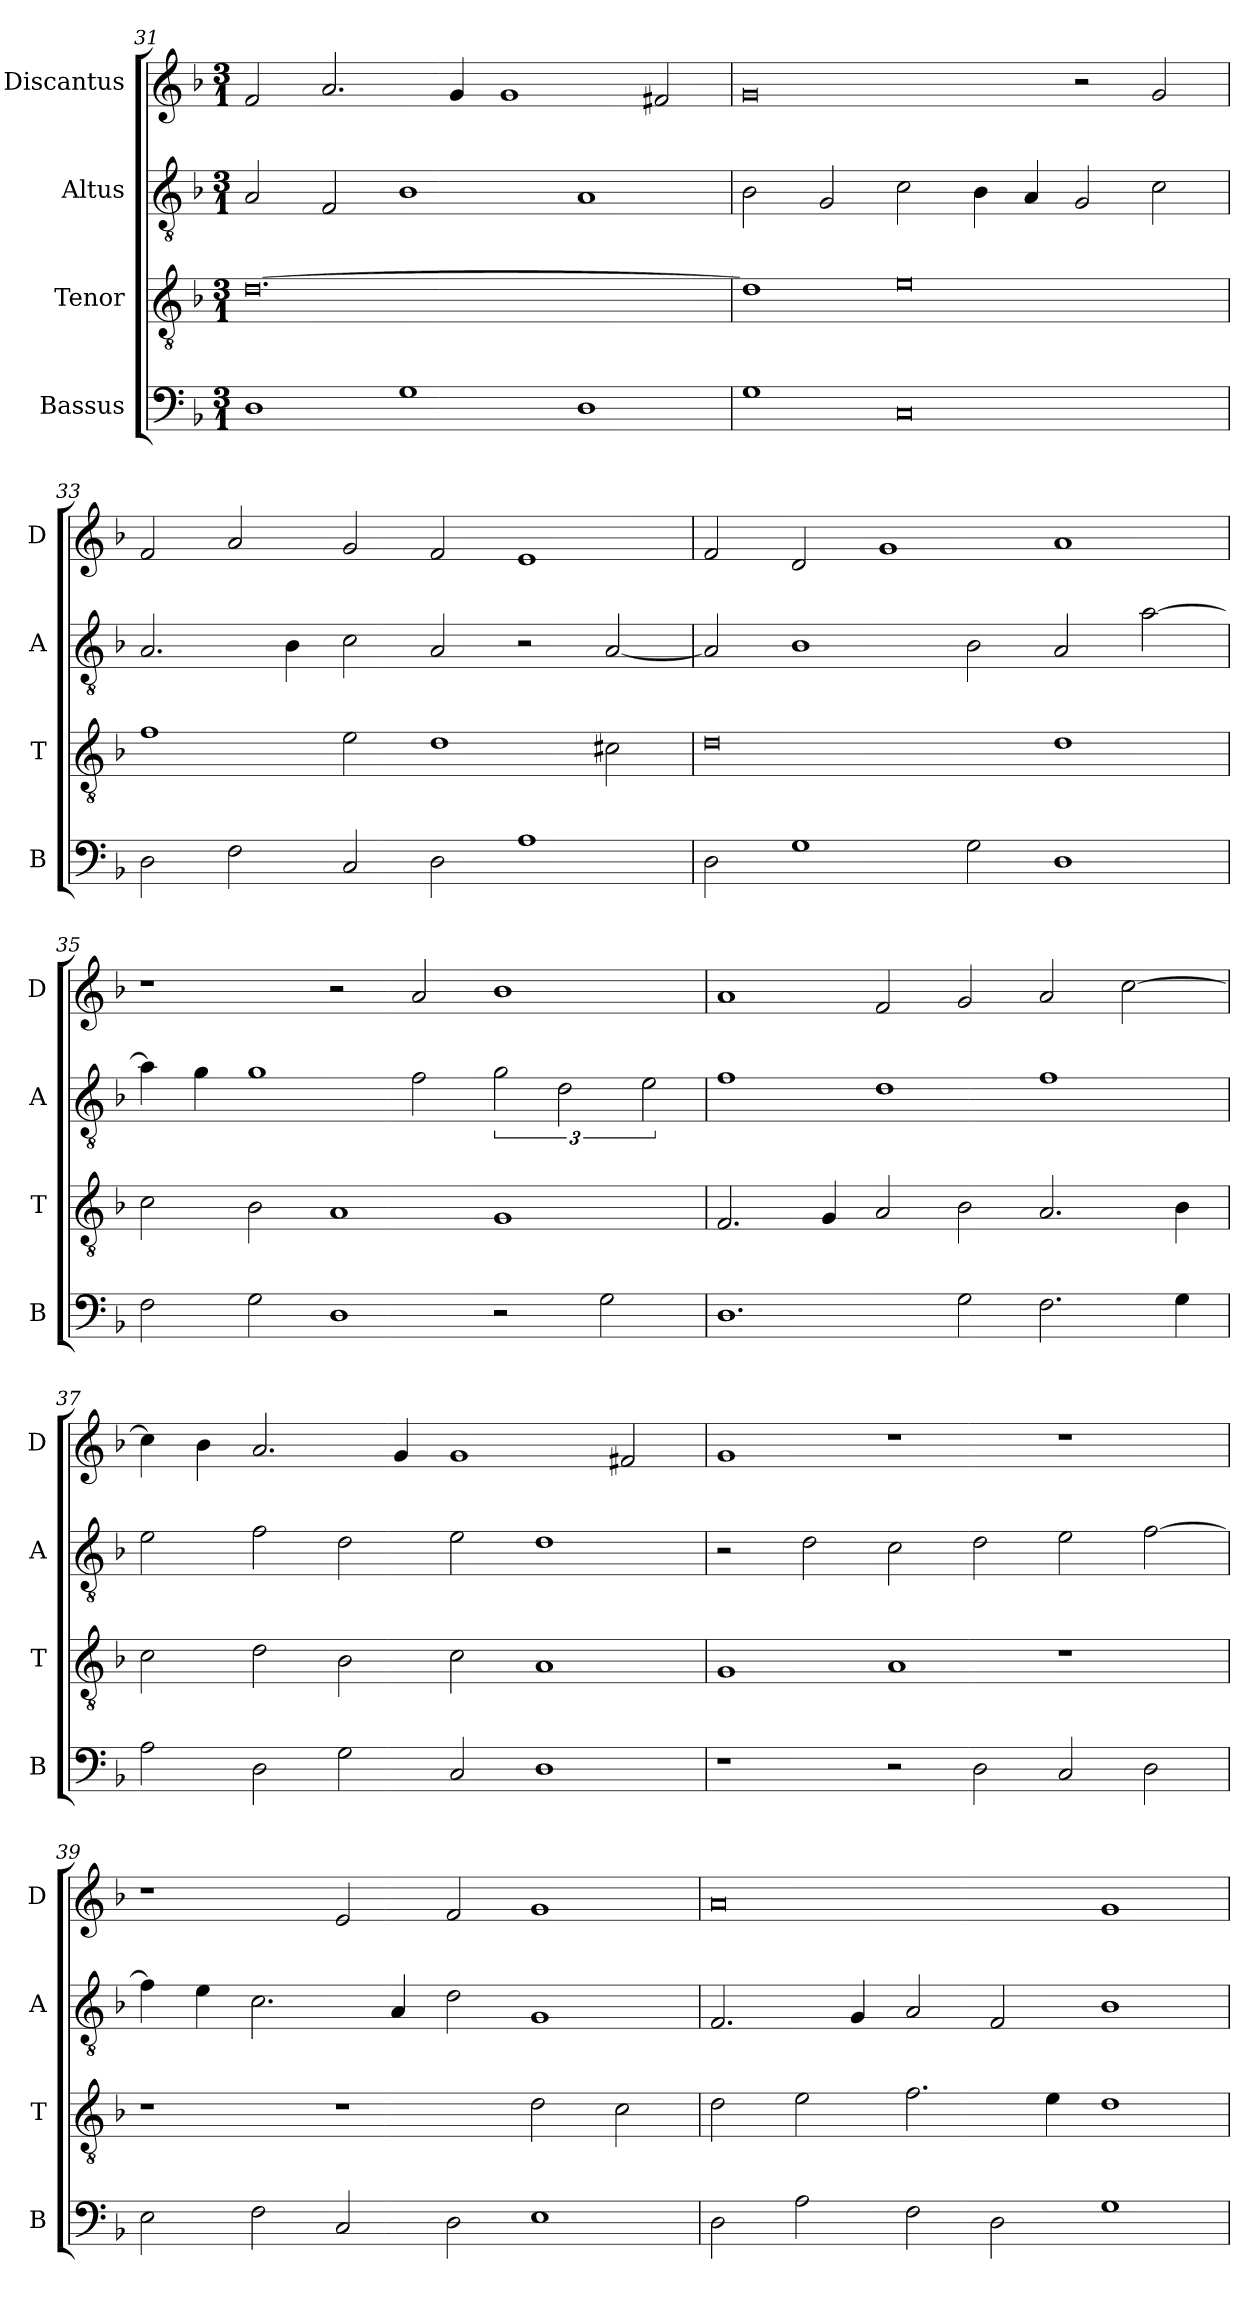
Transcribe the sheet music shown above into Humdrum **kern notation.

**kern	**kern	**kern	**kern
*part4	*part3	*part2	*part1
*staff4	*staff3	*staff2	*staff1
*I"Bassus	*I"Tenor	*I"Altus	*I"Discantus
*I'B	*I'T	*I'A	*I'D
*clefF4	*clefGv2	*clefGv2	*clefG2
*k[b-]	*k[b-]	*k[b-]	*k[b-]
*M3/1	*M3/1	*M3/1	*M3/1
=31	=31	=31	=31
1D	[0.d	2A/	2f/
.	.	2F/	2.a/
1G	.	1B-	.
.	.	.	4g/
.	.	.	1g
1D	.	1A	.
.	.	.	2f#X/
=32	=32	=32	=32
1G	1d]	2B-\	0g
.	.	2G/	.
0C	0e	2c\	.
.	.	4B-\	.
.	.	4A/	.
.	.	2G/	2r
.	.	2c\	2g/
=33	=33	=33	=33
2D\	1f	2.A/	2f/
2F\	.	.	2a/
.	.	4B-\	.
2C/	2e\	2c\	2g/
2D\	1d	2A/	2f/
1A	.	2r	1e
.	2c#X\	[2A/	.
=34	=34	=34	=34
2D\	0d	2A/]	2f/
1G	.	1B-	2d/
.	.	.	1g
2G\	.	2B-\	.
1D	1d	2A/	1a
.	.	[2a\	.
=35	=35	=35	=35
2F\	2c\	4a\]	1r
.	.	4g\	.
2G\	2B-\	1g	.
1D	1A	.	2r
.	.	2f\	2a/
2r	1G	3g\	1b-
.	.	3d\	.
2G\	.	.	.
.	.	3e\	.
=36	=36	=36	=36
1.D	2.F/	1f	1a
.	4G/	.	.
.	2A/	1d	2f/
2G\	2B-\	.	2g/
2.F\	2.A/	1f	2a/
.	.	.	[2cc\
4G\	4B-\	.	.
=37	=37	=37	=37
2A\	2c\	2e\	4cc\]
.	.	.	4b-\
2D\	2d\	2f\	2.a/
2G\	2B-\	2d\	.
.	.	.	4g/
2C/	2c\	2e\	1g
1D	1A	1d	.
.	.	.	2f#X/
=38	=38	=38	=38
1r	1G	2r	1g
.	.	2d\	.
2r	1A	2c\	1r
2D\	.	2d\	.
2C/	1r	2e\	1r
2D\	.	[2f\	.
=39	=39	=39	=39
2E\	1r	4f\]	1r
.	.	4e\	.
2F\	.	2.c\	.
2C/	1r	.	2e/
.	.	4A/	.
2D\	.	2d\	2f/
1E	2d\	1G	1g
.	2c\	.	.
=40	=40	=40	=40
2D\	2d\	2.F/	0a
2A\	2e\	.	.
.	.	4G/	.
2F\	2.f\	2A/	.
2D\	.	2F/	.
.	4e\	.	.
1G	1d	1B-	1g
=	=	=	=
*-	*-	*-	*-
